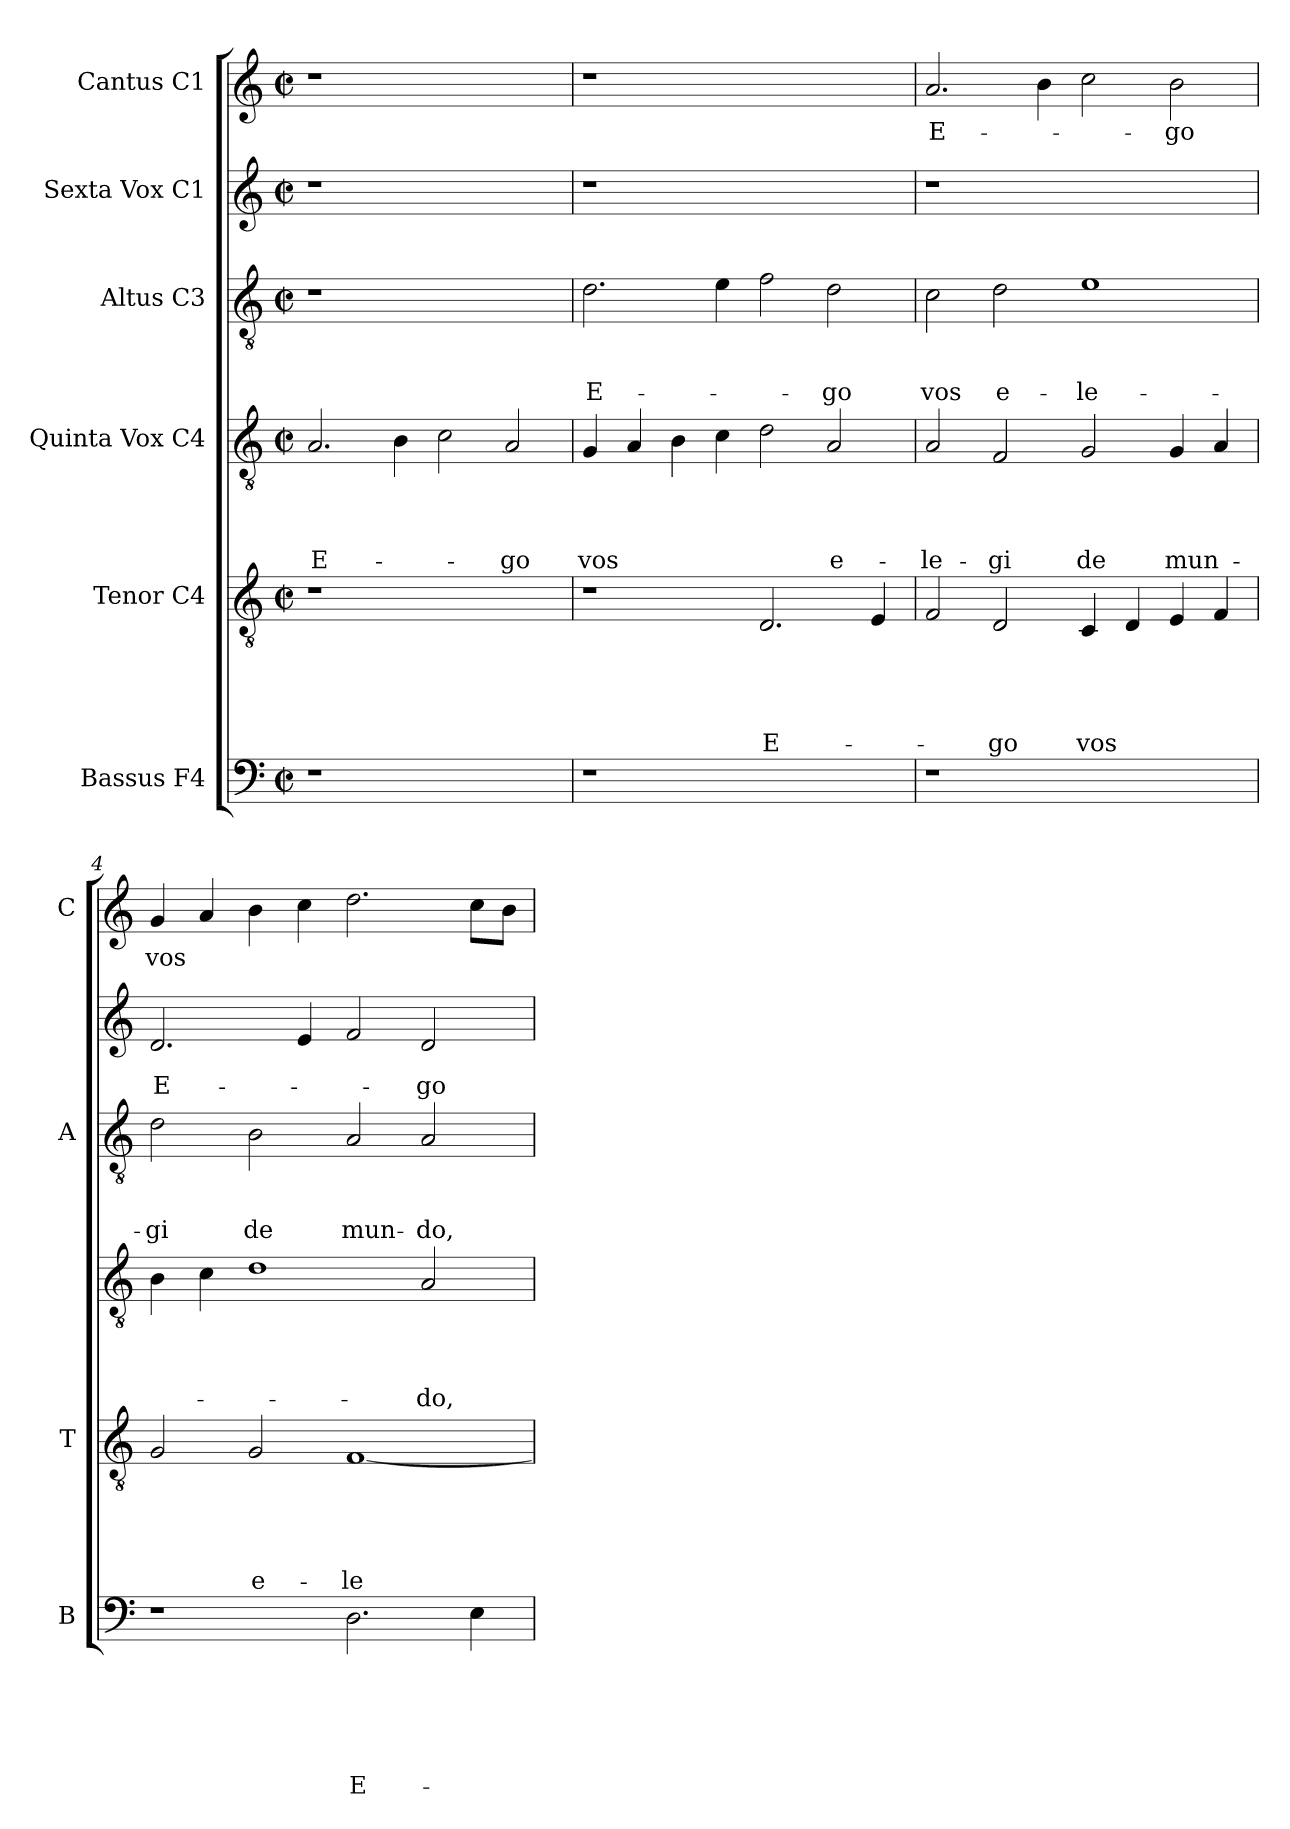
**kern	**text	**text	**text	**text	**text	**text	**kern	**text	**text	**text	**text	**text	**kern	**text	**text	**text	**text	**kern	**text	**text	**text	**kern	**text	**text	**kern	**text
*part6	*part6	*part6	*part6	*part6	*part6	*part6	*part5	*part5	*part5	*part5	*part5	*part5	*part4	*part4	*part4	*part4	*part4	*part3	*part3	*part3	*part3	*part2	*part2	*part2	*part1	*part1
*staff6	*staff6	*staff6	*staff6	*staff6	*staff6	*staff6	*staff5	*staff5	*staff5	*staff5	*staff5	*staff5	*staff4	*staff4	*staff4	*staff4	*staff4	*staff3	*staff3	*staff3	*staff3	*staff2	*staff2	*staff2	*staff1	*staff1
*I"Bassus F4	*	*	*	*	*	*	*I"Tenor C4	*	*	*	*	*	*I"Quinta Vox C4	*	*	*	*	*I"Altus C3	*	*	*	*I"Sexta Vox C1	*	*	*I"Cantus C1	*
*I'B	*	*	*	*	*	*	*I'T	*	*	*	*	*	*	*	*	*	*	*I'A	*	*	*	*	*	*	*I'C	*
*clefF4	*	*	*	*	*	*	*clefGv2	*	*	*	*	*	*clefGv2	*	*	*	*	*clefGv2	*	*	*	*clefG2	*	*	*clefG2	*
*k[]	*	*	*	*	*	*	*k[]	*	*	*	*	*	*k[]	*	*	*	*	*k[]	*	*	*	*k[]	*	*	*k[]	*
*C:	*	*	*	*	*	*	*C:	*	*	*	*	*	*C:	*	*	*	*	*C:	*	*	*	*C:	*	*	*C:	*
*M2/2	*	*	*	*	*	*	*M2/2	*	*	*	*	*	*M2/2	*	*	*	*	*M2/2	*	*	*	*M2/2	*	*	*M2/2	*
*met(c|)	*	*	*	*	*	*	*met(c|)	*	*	*	*	*	*met(c|)	*	*	*	*	*met(c|)	*	*	*	*met(c|)	*	*	*met(c|)	*
=1	=1	=1	=1	=1	=1	=1	=1	=1	=1	=1	=1	=1	=1	=1	=1	=1	=1	=1	=1	=1	=1	=1	=1	=1	=1	=1
!	!	!	!	!	!	!	!	!	!	!	!	!	!	!	!	!	!LO:LY:b	!	!	!	!	!	!	!	!	!
1r	.	.	.	.	.	.	1r	.	.	.	.	.	2.A/	.	.	.	E-	1r	.	.	.	1r	.	.	1r	.
.	.	.	.	.	.	.	.	.	.	.	.	.	4B\	.	.	.	.	.	.	.	.	.	.	.	.	.
1ryy	.	.	.	.	.	.	1ryy	.	.	.	.	.	2c\	.	.	.	.	1ryy	.	.	.	1ryy	.	.	1ryy	.
!	!	!	!	!	!	!	!	!	!	!	!	!	!	!	!	!	!LO:LY:b	!	!	!	!	!	!	!	!	!
.	.	.	.	.	.	.	.	.	.	.	.	.	2A/	.	.	.	-go	.	.	.	.	.	.	.	.	.
=2	=2	=2	=2	=2	=2	=2	=2	=2	=2	=2	=2	=2	=2	=2	=2	=2	=2	=2	=2	=2	=2	=2	=2	=2	=2	=2
!	!	!	!	!	!	!	!	!	!	!	!	!	!	!	!	!	!LO:LY:b	!	!	!	!LO:LY:b	!	!	!	!	!
1r	.	.	.	.	.	.	1r	.	.	.	.	.	4G/	.	.	.	vos	2.d\	.	.	E-	1r	.	.	1r	.
.	.	.	.	.	.	.	.	.	.	.	.	.	4A/	.	.	.	.	.	.	.	.	.	.	.	.	.
.	.	.	.	.	.	.	.	.	.	.	.	.	4B\	.	.	.	.	.	.	.	.	.	.	.	.	.
.	.	.	.	.	.	.	.	.	.	.	.	.	4c\	.	.	.	.	4e\	.	.	.	.	.	.	.	.
!	!	!	!	!	!	!	!	!	!	!	!	!LO:LY:b	!	!	!	!	!	!	!	!	!	!	!	!	!	!
1ryy	.	.	.	.	.	.	2.D/	.	.	.	.	E-	2d\	.	.	.	.	2f\	.	.	.	1ryy	.	.	1ryy	.
!	!	!	!	!	!	!	!	!	!	!	!	!	!	!	!	!	!LO:LY:b	!	!	!	!LO:LY:b	!	!	!	!	!
.	.	.	.	.	.	.	.	.	.	.	.	.	2A/	.	.	.	e-	2d\	.	.	-go	.	.	.	.	.
.	.	.	.	.	.	.	4E/	.	.	.	.	.	.	.	.	.	.	.	.	.	.	.	.	.	.	.
=3	=3	=3	=3	=3	=3	=3	=3	=3	=3	=3	=3	=3	=3	=3	=3	=3	=3	=3	=3	=3	=3	=3	=3	=3	=3	=3
!	!	!	!	!	!	!	!	!	!	!	!	!	!	!	!	!	!LO:LY:b	!	!	!	!LO:LY:b	!	!	!	!	!LO:LY:b
1r	.	.	.	.	.	.	2F/	.	.	.	.	.	2A/	.	.	.	-le-	2c\	.	.	vos	1r	.	.	2.a/	E-
!	!	!	!	!	!	!	!	!	!	!	!	!LO:LY:b	!	!	!	!	!LO:LY:b	!	!	!	!LO:LY:b	!	!	!	!	!
.	.	.	.	.	.	.	2D/	.	.	.	.	-go	2F/	.	.	.	-gi	2d\	.	.	e-	.	.	.	.	.
.	.	.	.	.	.	.	.	.	.	.	.	.	.	.	.	.	.	.	.	.	.	.	.	.	4b\	.
!	!	!	!	!	!	!	!	!	!	!	!	!LO:LY:b	!	!	!	!	!LO:LY:b	!	!	!	!LO:LY:b	!	!	!	!	!
1ryy	.	.	.	.	.	.	4C/	.	.	.	.	vos	2G/	.	.	.	de	1e	.	.	-le-	1ryy	.	.	2cc\	.
.	.	.	.	.	.	.	4D/	.	.	.	.	.	.	.	.	.	.	.	.	.	.	.	.	.	.	.
!	!	!	!	!	!	!	!	!	!	!	!	!	!	!	!	!	!LO:LY:b	!	!	!	!	!	!	!	!	!LO:LY:b
.	.	.	.	.	.	.	4E/	.	.	.	.	.	4G/	.	.	.	mun-	.	.	.	.	.	.	.	2b\	-go
.	.	.	.	.	.	.	4F/	.	.	.	.	.	4A/	.	.	.	.	.	.	.	.	.	.	.	.	.
=4	=4	=4	=4	=4	=4	=4	=4	=4	=4	=4	=4	=4	=4	=4	=4	=4	=4	=4	=4	=4	=4	=4	=4	=4	=4	=4
!	!	!	!	!	!	!	!	!	!	!	!	!	!	!	!	!	!	!	!	!	!LO:LY:b	!	!	!LO:LY:b	!	!LO:LY:b
1r	.	.	.	.	.	.	2G/	.	.	.	.	.	4B\	.	.	.	.	2d\	.	.	-gi	2.d/	.	E-	4g/	vos
.	.	.	.	.	.	.	.	.	.	.	.	.	4c\	.	.	.	.	.	.	.	.	.	.	.	4a/	.
!	!	!	!	!	!	!	!	!	!	!	!	!LO:LY:b	!	!	!	!	!	!	!	!	!LO:LY:b	!	!	!	!	!
.	.	.	.	.	.	.	2G/	.	.	.	.	e-	1d	.	.	.	.	2B\	.	.	de	.	.	.	4b\	.
.	.	.	.	.	.	.	.	.	.	.	.	.	.	.	.	.	.	.	.	.	.	4e/	.	.	4cc\	.
!	!	!	!	!	!	!LO:LY:b	!	!	!	!	!	!LO:LY:b	!	!	!	!	!	!	!	!	!LO:LY:b	!	!	!	!	!
2.D\	.	.	.	.	.	E-	[1F	.	.	.	.	-le-	.	.	.	.	.	2A/	.	.	mun-	2f/	.	.	2.dd\	.
!	!	!	!	!	!	!	!	!	!	!	!	!	!	!	!	!	!LO:LY:b	!	!	!	!LO:LY:b	!	!	!LO:LY:b	!	!
.	.	.	.	.	.	.	.	.	.	.	.	.	2A/	.	.	.	-do,	2A/	.	.	-do,	2d/	.	-go	.	.
4E\	.	.	.	.	.	.	.	.	.	.	.	.	.	.	.	.	.	.	.	.	.	.	.	.	8cc\L	.
.	.	.	.	.	.	.	.	.	.	.	.	.	.	.	.	.	.	.	.	.	.	.	.	.	8b\J	.
=	=	=	=	=	=	=	=	=	=	=	=	=	=	=	=	=	=	=	=	=	=	=	=	=	=	=
*-	*-	*-	*-	*-	*-	*-	*-	*-	*-	*-	*-	*-	*-	*-	*-	*-	*-	*-	*-	*-	*-	*-	*-	*-	*-	*-
